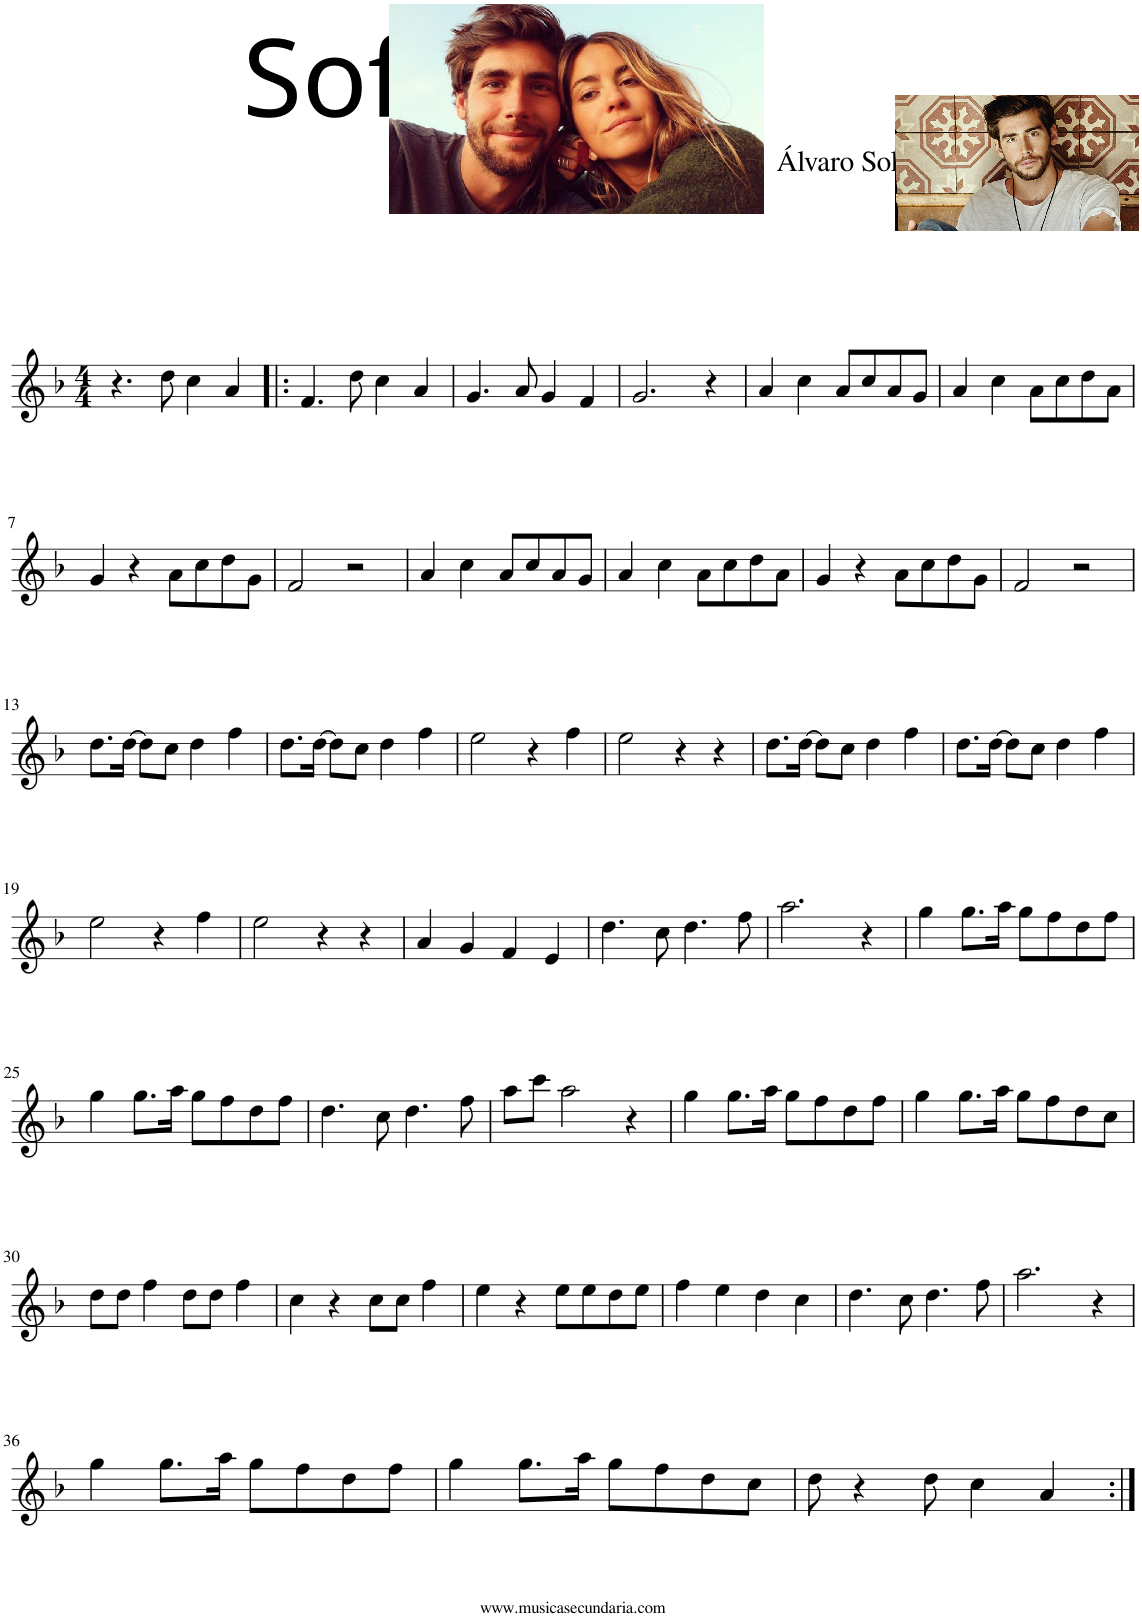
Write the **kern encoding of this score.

**kern
*part1
*staff1
*I"Dwarsfluit
*clefG2
*k[b-]
*M4/4
=1
4.r
8dd\
4cc\
4a/
=2!|:
4.f/
8dd\
4cc\
4a/
=3
4.g/
8a/
4g/
4f/
=4
2.g/
4r
=5
4a/
4cc\
8a/L
8cc/
8a/
8g/J
=6
4a/
4cc\
8a\L
8cc\
8dd\
8a\J
!!LO:LB:g=z
=7
4g/
4r
8a\L
8cc\
8dd\
8g\J
=8
2f/
2r
=9
4a/
4cc\
8a/L
8cc/
8a/
8g/J
=10
4a/
4cc\
8a\L
8cc\
8dd\
8a\J
=11
4g/
4r
8a\L
8cc\
8dd\
8g\J
=12
2f/
2r
!!LO:LB:g=z
=13
8.dd\L
[16dd\Jk
8dd\L]
8cc\J
4dd\
4ff\
=14
8.dd\L
[16dd\Jk
8dd\L]
8cc\J
4dd\
4ff\
=15
2ee\
4r
4ff\
=16
2ee\
4r
4r
=17
8.dd\L
[16dd\Jk
8dd\L]
8cc\J
4dd\
4ff\
=18
8.dd\L
[16dd\Jk
8dd\L]
8cc\J
4dd\
4ff\
!!LO:LB:g=z
=19
2ee\
4r
4ff\
=20
2ee\
4r
4r
=21
4a/
4g/
4f/
4e/
=22
4.dd\
8cc\
4.dd\
8ff\
=23
2.aa\
4r
=24
4gg\
8.gg\L
16aa\Jk
8gg\L
8ff\
8dd\
8ff\J
!!LO:LB:g=z
=25
4gg\
8.gg\L
16aa\Jk
8gg\L
8ff\
8dd\
8ff\J
=26
4.dd\
8cc\
4.dd\
8ff\
=27
8aa\L
8ccc\J
2aa\
4r
=28
4gg\
8.gg\L
16aa\Jk
8gg\L
8ff\
8dd\
8ff\J
=29
4gg\
8.gg\L
16aa\Jk
8gg\L
8ff\
8dd\
8cc\J
!!LO:LB:g=z
=30
8dd\L
8dd\J
4ff\
8dd\L
8dd\J
4ff\
=31
4cc\
4r
8cc\L
8cc\J
4ff\
=32
4ee\
4r
8ee\L
8ee\
8dd\
8ee\J
=33
4ff\
4ee\
4dd\
4cc\
=34
4.dd\
8cc\
4.dd\
8ff\
=35
2.aa\
4r
!!LO:LB:g=z
=36
4gg\
8.gg\L
16aa\Jk
8gg\L
8ff\
8dd\
8ff\J
=37
4gg\
8.gg\L
16aa\Jk
8gg\L
8ff\
8dd\
8cc\J
=38
8dd\
4r
8dd\
4cc\
4a/
=:|!
*-
